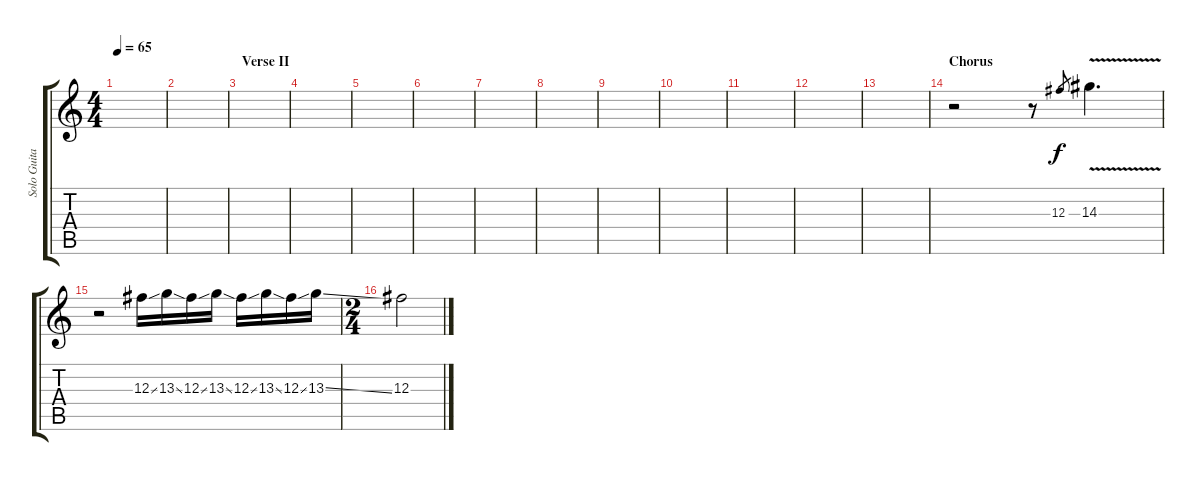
\track ("Solo Guitar" "Solo Guita") {instrument electricguitarjazz}
\staff {score tabs}
\tuning (Eb4 Bb3 Gb3 Db3 Ab2 Eb2) {hide}
\ts (4 4)
\tempo 65
\clef g2
\ks c
|
|
\section ("" "Verse II")
|
|
|
|
|
|
|
|
|
|
|
\section ("" "Chorus")
r.2 r.8 12.3.8{gr} 14.3{v}.4{d} |
r.2 12.3{ss}.16{volume 0} 13.3{ss}.16 12.3{ss}.16 13.3{ss}.16 12.3{ss}.16 13.3{ss}.16 12.3{ss}.16 13.3{ss}.16 |
\ts (2 4)
12.3.2
